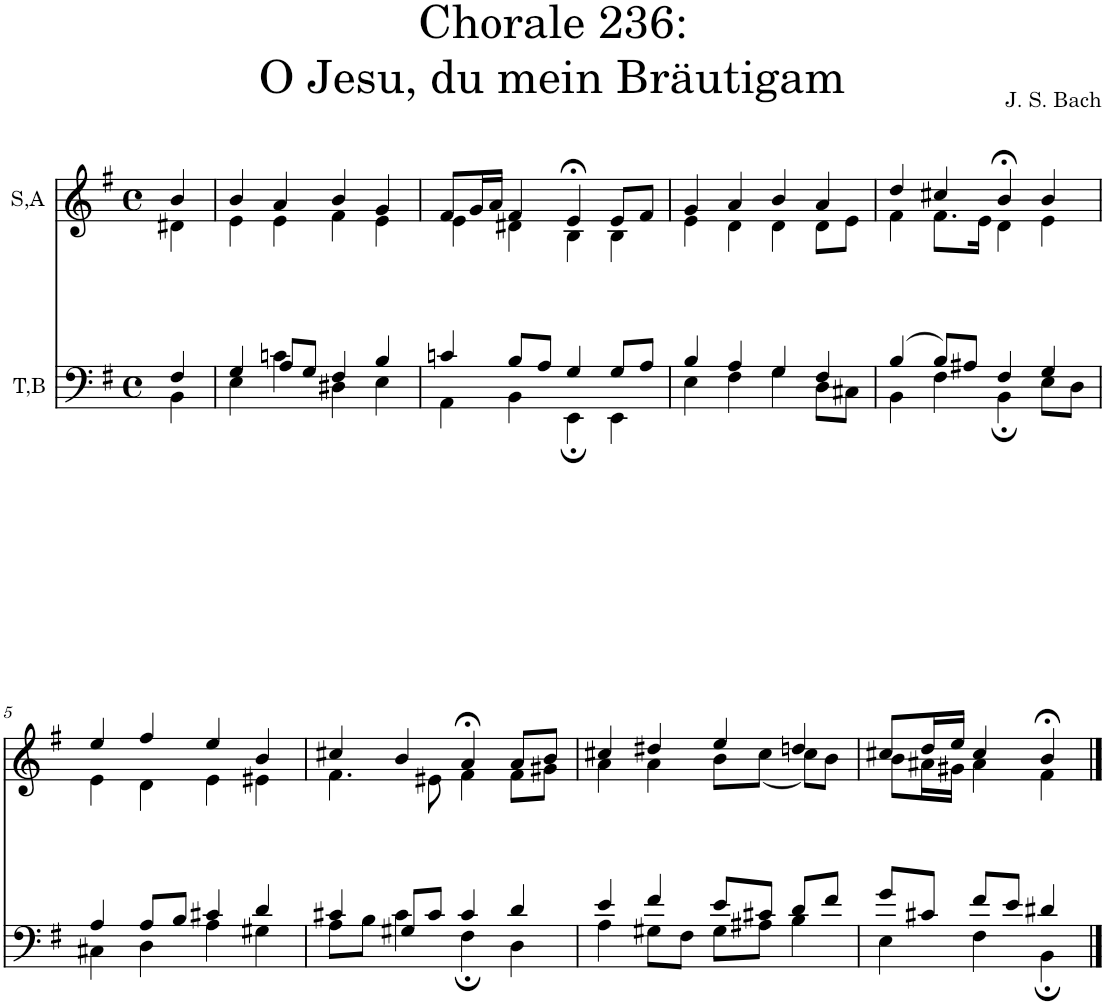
**kern	**kern
*part2	*part1
*staff2	*staff1
*I"T,B	*I"S,A
*clefF4	*clefG2
*k[f#]	*k[f#]
*M4/4	*M4/4
*met(c)	*met(c)
=	=
*^	*^
4F#/	4BB\	4b/	4d#X\
=1	=1	=1	=1
4G/	4E\	4b/	4e\
8A/L	4cn\	4a/	4e\
8G/J	.	.	.
4F#/	4D#X\	4b/	4f#\
4B/	4E\	4g/	4e\
=2	=2	=2	=2
4cn/	4AA\	8f#/L	4e\
.	.	16g/L	.
.	.	16a/JJ	.
8B/L	4BB\	4f#/	4d#X\
8A/J	.	.	.
4G/	4EE;\	4e;</	4B\
8G/L	4EE\	8e/L	4B\
8A/J	.	8f#/J	.
=3	=3	=3	=3
4B/	4E\	4g/	4e\
4A/	4F#\	4a/	4d\
4G/	4G\	4b/	4d\
4F#/	8D\L	4a/	8d\L
.	8C#X\J	.	8e\J
=4	=4	=4	=4
(>4B/	4BB\	4dd/	4f#\
8B/L)	4F#\	4cc#X/	8.f#\L
8A#X/J	.	.	.
.	.	.	16e\Jk
4F#/	4BB;\	4b;</	4d\
4G/	8E\L	4b/	4e\
.	8D\J	.	.
!!LO:LB:g=z	!!
=5	=5	=5	=5
4A/	4C#X\	4ee/	4e\
8A/L	4D\	4ff#/	4d\
8B/J	.	.	.
4c#X/	4A\	4ee/	4e\
4d/	4G#X\	4b/	4e#X\
=6	=6	=6	=6
4c#X/	8A\L	4cc#X/	4.f#\
.	8B\J	.	.
8G#X/L	4c#\	4b/	.
8c#/J	.	.	8e#X\
4c#/	4F#;\	4a;</	4f#\
4d/	4D\	8a/L	8f#\L
.	.	8b/J	8g#X\J
=7	=7	=7	=7
4e/	4A\	4cc#X/	4a\
4f#/	8G#X\L	4dd#X/	4a\
.	8F#\J	.	.
8e/L	8G#\L	4ee/	8b\L
8c#X/J	8A#X\J	.	(<8cc#\J
8d/L	4B\	4ddn/	8cc#\L)
8f#/J	.	.	8b\J
=8	=8	=8	=8
8g/L	4E\	8cc#X/L	8b\L
8c#X/J	.	16dd/L	16a#X\L
.	.	16ee/JJ	16g#X\JJ
8f#/L	4F#\	4cc#/	4a#\
8e/J	.	.	.
4d#X/	4BB;\	4b;</	4f#\
*v	*v	*	*
*	*v	*v
==	==
*-	*-
